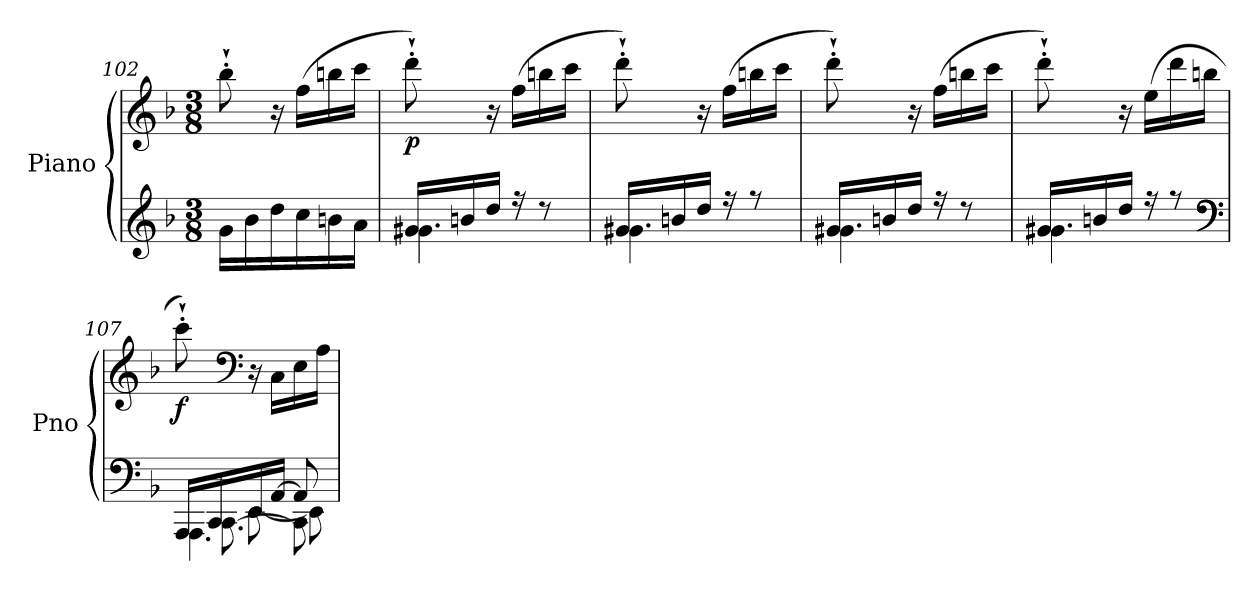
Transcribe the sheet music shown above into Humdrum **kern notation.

**kern	**kern	**dynam
*part1	*part1	*part1
*staff2	*staff1	*staff1/2
*I"Piano	*	*
*I'Pno	*	*
*clefG2	*clefG2	*
*k[b-]	*k[b-]	*
*F:	*F:	*
*M3/8	*M3/8	*
=102	=102	=102
16g\LL	8bb-`'\	.
16b-\	.	.
16dd\	16r	.
16cc\	(16ff\LL	.
16bn\	16bbn\	.
16a\JJ	16ccc\JJ	.
=103	=103	=103
*^	*	*
!	!	!	!LO:DY:b
16g#/LL	4.g#X\	8ddd`'\)	p
16bn/	.	.	.
16dd/JJ	.	16r	.
16r	.	(16ff\LL	.
8r	.	16bbn\	.
.	.	16ccc\JJ	.
=104	=104	=104	=104
16g#/LL	4.g#X\	8ddd`'\)	.
16bn/	.	.	.
16dd/JJ	.	16r	.
16r	.	(16ff\LL	.
8r	.	16bbn\	.
.	.	16ccc\JJ	.
!!LO:LB:g=z
=105	=105	=105	=105
16g#/LL	4.g#X\	8ddd`'\)	.
16bn/	.	.	.
16dd/JJ	.	16r	.
16r	.	(16ff\LL	.
8r	.	16bbn\	.
.	.	16ccc\JJ	.
=106	=106	=106	=106
16g#/LL	4.g#X\	8ddd`'\)	.
16bn/	.	.	.
16dd/JJ	.	16r	.
16r	.	(16ee\LL	.
8r	.	16ddd\	.
.	.	16bbn\JJ	.
*v	*v	*	*
*clefF4	*	*
=107	=107	=107
*^	*	*
*	*^	*	*
*	*	*^	*	*
!	!	!	!	!	!LO:DY:b
16AAA/LL	4.AAA\	16ryy	8ryy	8ccc`'\)	f
16CC/	.	[8.CC\	.	.	.
*	*	*	*	*clefF4	*
16EE/	.	.	[8EE\	16r	.
[16AA/JJ	.	.	.	16C\LL	.
8AA/]	.	8CC\]	8EE\]	16E\	.
.	.	.	.	16A\JJ	.
*v	*v	*v	*v	*	*
=	=	=
*-	*-	*-
